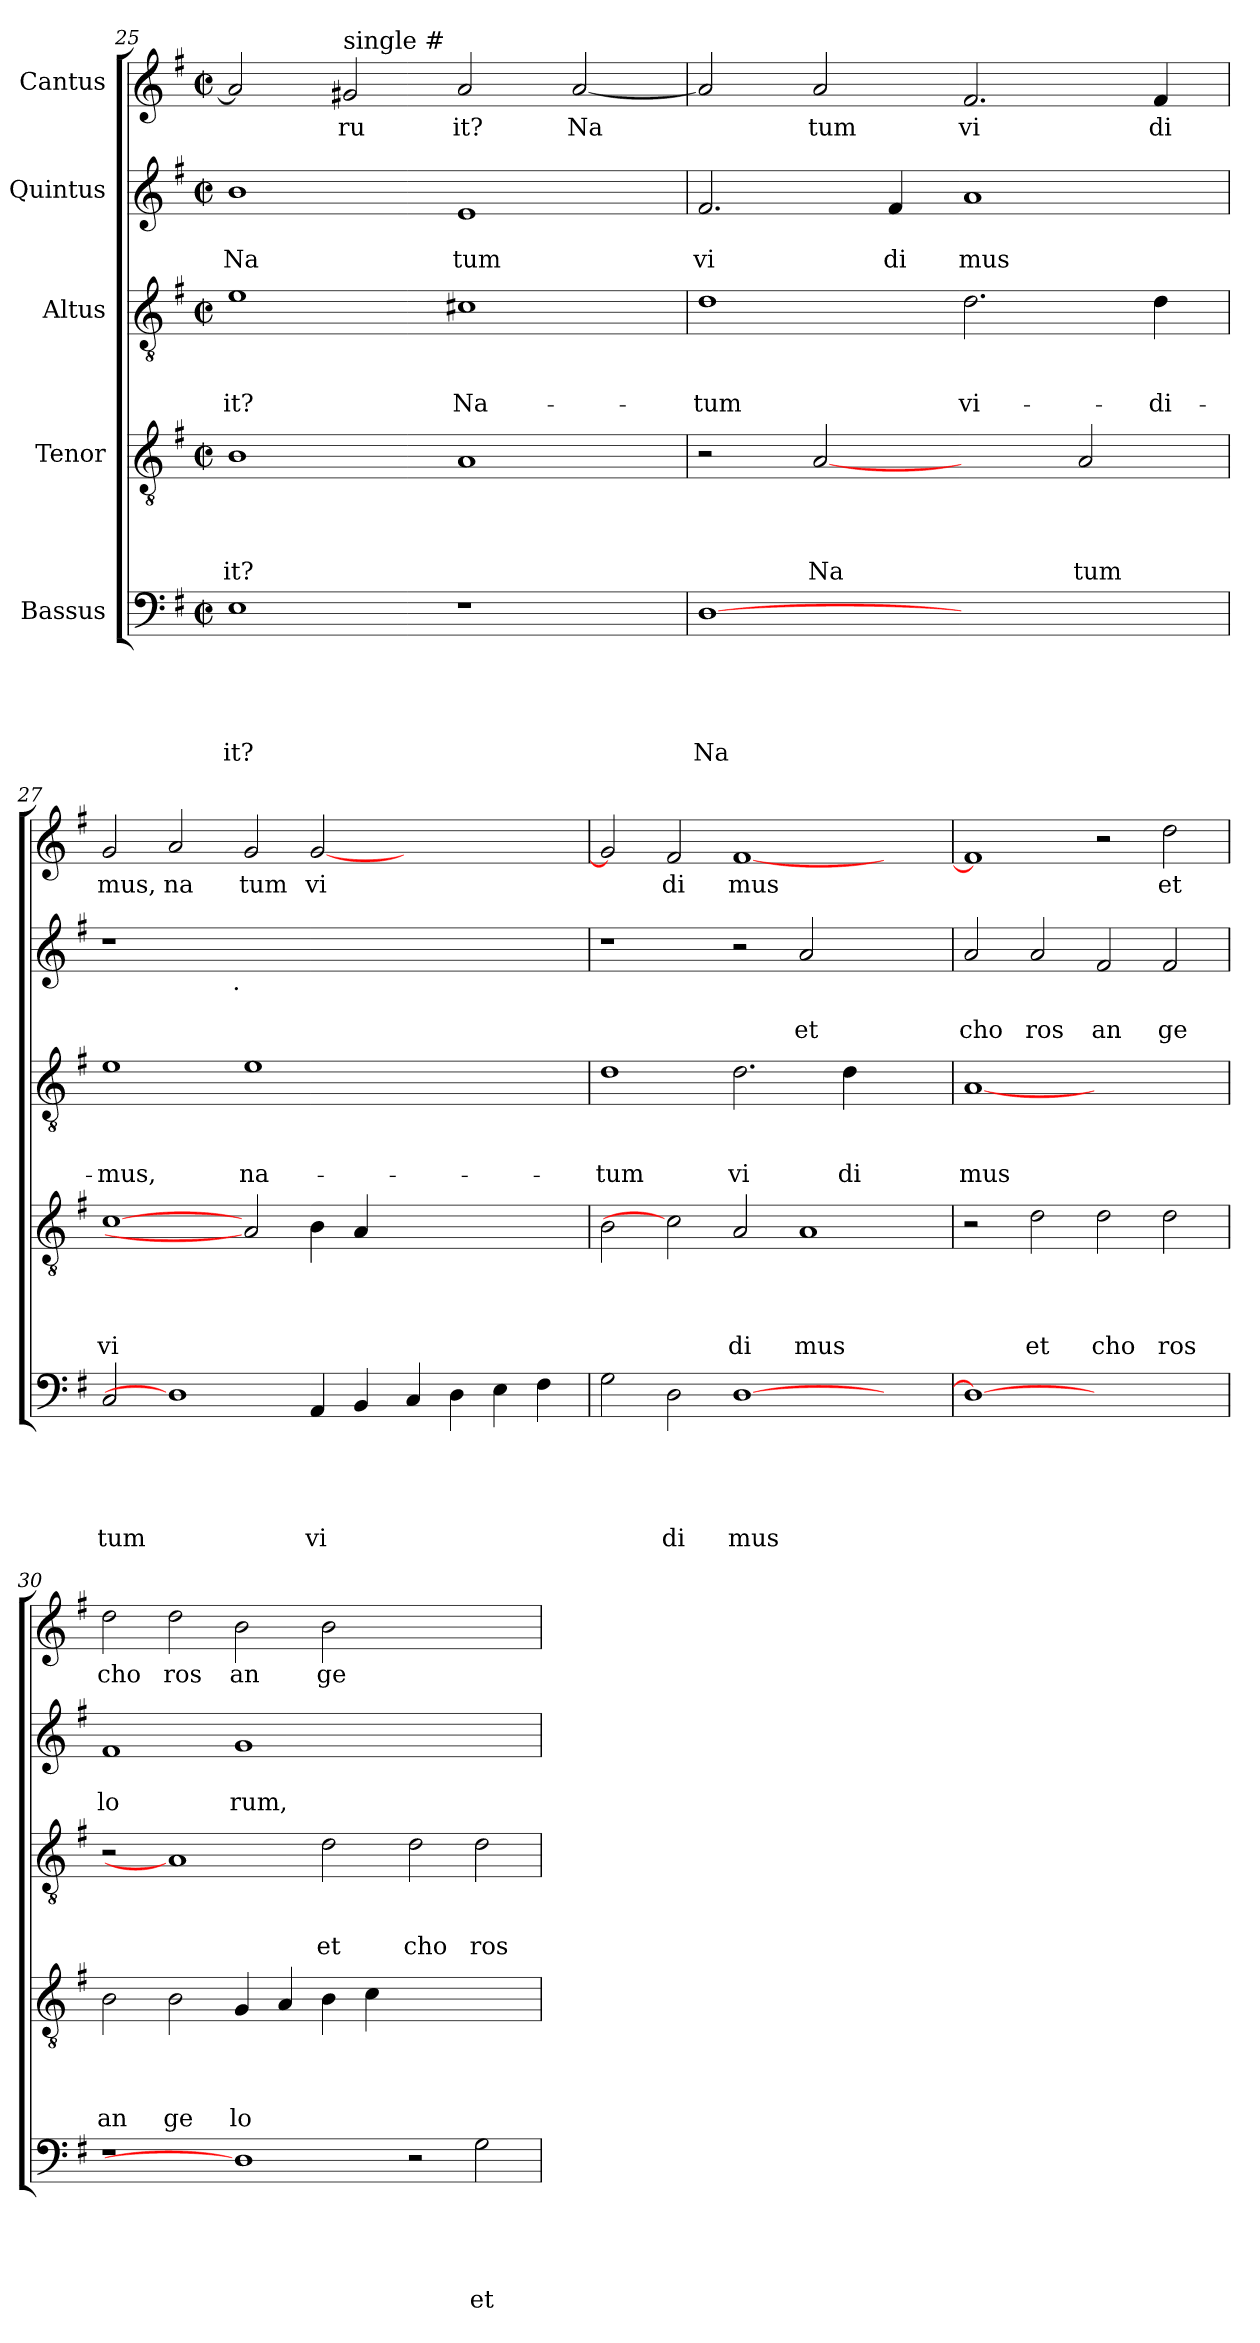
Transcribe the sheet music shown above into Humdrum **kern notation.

**kern	**text	**text	**text	**text	**text	**kern	**text	**text	**text	**text	**kern	**text	**text	**text	**kern	**text	**text	**kern	**text
*part5	*part5	*part5	*part5	*part5	*part5	*part4	*part4	*part4	*part4	*part4	*part3	*part3	*part3	*part3	*part2	*part2	*part2	*part1	*part1
*staff5	*staff5	*staff5	*staff5	*staff5	*staff5	*staff4	*staff4	*staff4	*staff4	*staff4	*staff3	*staff3	*staff3	*staff3	*staff2	*staff2	*staff2	*staff1	*staff1
*I"Bassus	*	*	*	*	*	*I"Tenor	*	*	*	*	*I"Altus	*	*	*	*I"Quintus	*	*	*I"Cantus	*
*clefF4	*	*	*	*	*	*clefGv2	*	*	*	*	*clefGv2	*	*	*	*clefG2	*	*	*clefG2	*
*k[f#]	*	*	*	*	*	*k[f#]	*	*	*	*	*k[f#]	*	*	*	*k[f#]	*	*	*k[f#]	*
*G:	*	*	*	*	*	*G:	*	*	*	*	*G:	*	*	*	*G:	*	*	*G:	*
*M2/2	*	*	*	*	*	*M2/2	*	*	*	*	*M2/2	*	*	*	*M2/2	*	*	*M2/2	*
*met(c|)	*	*	*	*	*	*met(c|)	*	*	*	*	*met(c|)	*	*	*	*met(c|)	*	*	*met(c|)	*
=25	=25	=25	=25	=25	=25	=25	=25	=25	=25	=25	=25	=25	=25	=25	=25	=25	=25	=25	=25
!	!	!	!	!	!LO:LY:b	!	!	!	!	!LO:LY:b	!	!	!	!LO:LY:b	!	!	!LO:LY:b	!	!
1E	.	.	.	.	it?	1B	.	.	.	it?	1e	.	.	-it?	1b	.	Na	2a/]	.
!	!	!	!	!	!	!	!	!	!	!	!	!	!	!	!	!	!	!LO:TX:a:t=single #	!
!	!	!	!	!	!	!	!	!	!	!	!	!	!	!	!	!	!	!	!LO:LY:b
.	.	.	.	.	.	.	.	.	.	.	.	.	.	.	.	.	.	2g#/	ru
!	!	!	!	!	!	!	!	!	!	!	!	!	!	!LO:LY:b	!	!	!LO:LY:b	!	!LO:LY:b
1r	.	.	.	.	.	1A	.	.	.	.	1c#X	.	.	Na-	1e	.	tum	2a/	it?
!	!	!	!	!	!	!	!	!	!	!	!	!	!	!	!	!	!	!	!LO:LY:b
.	.	.	.	.	.	.	.	.	.	.	.	.	.	.	.	.	.	[<2a/	Na
=26	=26	=26	=26	=26	=26	=26	=26	=26	=26	=26	=26	=26	=26	=26	=26	=26	=26	=26	=26
!	!	!	!	!	!LO:LY:b	!	!	!	!	!	!	!	!	!LO:LY:b	!	!	!LO:LY:b	!	!
[1D	.	.	.	.	Na	2r	.	.	.	.	1d	.	.	-tum	2.f#/	.	vi	2a/]	.
!	!	!	!	!	!	!	!	!	!	!LO:LY:b	!	!	!	!	!	!	!	!	!LO:LY:b
.	.	.	.	.	.	[2A	.	.	.	Na	.	.	.	.	.	.	.	2a/	tum
!	!	!	!	!	!	!	!	!	!	!	!	!	!	!	!	!	!LO:LY:b	!	!
.	.	.	.	.	.	.	.	.	.	.	.	.	.	.	4f#/	.	di	.	.
!	!	!	!	!	!	!	!	!	!	!	!	!	!	!LO:LY:b	!	!	!LO:LY:b	!	!LO:LY:b
1ryy	.	.	.	.	.	2ryy	.	.	.	.	2.d\	.	.	vi-	1a	.	mus	2.f#/	vi
!	!	!	!	!	!	!	!	!	!	!LO:LY:b	!	!	!	!	!	!	!	!	!
.	.	.	.	.	.	2A/	.	.	.	tum	.	.	.	.	.	.	.	.	.
!	!	!	!	!	!	!	!	!	!	!	!	!	!	!LO:LY:b	!	!	!	!	!LO:LY:b
.	.	.	.	.	.	.	.	.	.	.	4d\	.	.	-di-	.	.	.	4f#/	di
=27	=27	=27	=27	=27	=27	=27	=27	=27	=27	=27	=27	=27	=27	=27	=27	=27	=27	=27	=27
!	!	!	!	!	!LO:LY:b	!	!	!	!	!LO:LY:b	!	!	!	!LO:LY:b	!	!	!	!	!LO:LY:b
*	*	*	*	*	*	*	*	*	*	*	*	*	*	*	*^	*	*	*	*
2C/	.	.	.	.	tum	[1c	.	.	.	vi	1e	.	.	-mus,	1r	2ryy	.	.	2g/	mus,
!	!	!	!	!	!	!	!	!	!	!	!	!	!	!	!	!	!	!	!	!LO:LY:b
1D]	.	.	.	.	.	.	.	.	.	.	.	.	.	.	.	4...ryy	.	.	2a/	na
!	!	!	!	!	!	!	!	!	!	!	!	!	!	!	!	!LO:TX:b:t=.	!	!	!	!
.	.	.	.	.	.	.	.	.	.	.	.	.	.	.	.	1ryy	.	.	.	.
!	!	!	!	!	!	!	!	!	!	!	!	!	!	!LO:LY:b	!	!	!	!	!	!LO:LY:b
.	.	.	.	.	.	2A]	.	.	.	.	1e	.	.	na-	0ryy	.	.	.	2g/	tum
!	!	!	!	!	!LO:LY:b	!	!	!	!	!	!	!	!	!	!	!	!	!	!	!LO:LY:b
4AA/	.	.	.	.	vi	4B\	.	.	.	.	.	.	.	.	.	.	.	.	[<2g/	vi
4BB/	.	.	.	.	.	4A/	.	.	.	.	.	.	.	.	.	.	.	.	.	.
.	.	.	.	.	.	.	.	.	.	.	.	.	.	.	.	1ryy	.	.	.	.
4C/	.	.	.	.	.	1ryy	.	.	.	.	1ryy	.	.	.	.	.	.	.	1ryy	.
4D\	.	.	.	.	.	.	.	.	.	.	.	.	.	.	.	.	.	.	.	.
4E\	.	.	.	.	.	.	.	.	.	.	.	.	.	.	.	.	.	.	.	.
4F#\	.	.	.	.	.	.	.	.	.	.	.	.	.	.	.	.	.	.	.	.
.	.	.	.	.	.	.	.	.	.	.	.	.	.	.	.	32ryy	.	.	.	.
!!LO:PB:g=z
=28	=28	=28	=28	=28	=28	=28	=28	=28	=28	=28	=28	=28	=28	=28	=28	=28	=28	=28	=28	=28
!	!	!	!	!	!	!	!	!	!	!	!	!	!	!LO:LY:b	!	!	!	!	!	!
*	*	*	*	*	*	*	*	*	*	*	*	*	*	*	*v	*v	*	*	*	*
2G\	.	.	.	.	.	2B\	.	.	.	.	1d	.	.	-tum	1r	.	.	2g/]	.
!	!	!	!	!	!LO:LY:b	!	!	!	!	!	!	!	!	!	!	!	!	!	!LO:LY:b
2D\	.	.	.	.	di	2c]	.	.	.	.	.	.	.	.	.	.	.	2f#/	di
!	!	!	!	!	!LO:LY:b	!	!	!	!	!LO:LY:b	!	!	!	!LO:LY:b	!	!	!	!	!LO:LY:b
[>1D	.	.	.	.	mus	2A/	.	.	.	di	2.d\	.	.	vi	2r	.	.	[<1f#	mus
!	!	!	!	!	!	!	!	!	!	!LO:LY:b	!	!	!	!	!	!	!LO:LY:b	!	!
.	.	.	.	.	.	1A	.	.	.	mus	.	.	.	.	2a/	.	et	.	.
!	!	!	!	!	!	!	!	!	!	!	!	!	!	!LO:LY:b	!	!	!	!	!
.	.	.	.	.	.	.	.	.	.	.	4d\	.	.	di	.	.	.	.	.
2ryy	.	.	.	.	.	.	.	.	.	.	2ryy	.	.	.	2ryy	.	.	2ryy	.
=29	=29	=29	=29	=29	=29	=29	=29	=29	=29	=29	=29	=29	=29	=29	=29	=29	=29	=29	=29
!	!	!	!	!	!	!	!	!	!	!	!	!	!	!LO:LY:b	!	!	!LO:LY:b	!	!
1D_	.	.	.	.	.	2r	.	.	.	.	[1A	.	.	mus	2a/	.	cho	1f#]	.
!	!	!	!	!	!	!	!	!	!	!LO:LY:b	!	!	!	!	!	!	!LO:LY:b	!	!
.	.	.	.	.	.	2d\	.	.	.	et	.	.	.	.	2a/	.	ros	.	.
!	!	!	!	!	!	!	!	!	!	!LO:LY:b	!	!	!	!	!	!	!LO:LY:b	!	!
1ryy	.	.	.	.	.	2d\	.	.	.	cho	1ryy	.	.	.	2f#/	.	an	2r	.
!	!	!	!	!	!	!	!	!	!	!LO:LY:b	!	!	!	!	!	!	!LO:LY:b	!	!LO:LY:b
.	.	.	.	.	.	2d\	.	.	.	ros	.	.	.	.	2f#/	.	ge	2dd\	et
=30	=30	=30	=30	=30	=30	=30	=30	=30	=30	=30	=30	=30	=30	=30	=30	=30	=30	=30	=30
!	!	!	!	!	!	!	!	!	!	!LO:LY:b	!	!	!	!	!	!	!LO:LY:b	!	!LO:LY:b
1r	.	.	.	.	.	2B\	.	.	.	an	2r	.	.	.	1f#	.	lo	2dd\	cho
!	!	!	!	!	!	!	!	!	!	!LO:LY:b	!	!	!	!	!	!	!	!	!LO:LY:b
.	.	.	.	.	.	2B\	.	.	.	ge	1A]	.	.	.	.	.	.	2dd\	ros
!	!	!	!	!	!	!	!	!	!	!LO:LY:b	!	!	!	!	!	!	!LO:LY:b	!	!LO:LY:b
1D]	.	.	.	.	.	4G/	.	.	.	lo	.	.	.	.	1g	.	rum,	2b\	an
.	.	.	.	.	.	4A/	.	.	.	.	.	.	.	.	.	.	.	.	.
!	!	!	!	!	!	!	!	!	!	!	!	!	!	!LO:LY:b	!	!	!	!	!LO:LY:b
.	.	.	.	.	.	4B\	.	.	.	.	2d\	.	.	et	.	.	.	2b\	ge
.	.	.	.	.	.	4c\	.	.	.	.	.	.	.	.	.	.	.	.	.
!	!	!	!	!	!	!	!	!	!	!	!	!	!	!LO:LY:b	!	!	!	!	!
2r	.	.	.	.	.	1ryy	.	.	.	.	2d\	.	.	cho	1ryy	.	.	1ryy	.
!	!	!	!	!	!LO:LY:b	!	!	!	!	!	!	!	!	!LO:LY:b	!	!	!	!	!
2G\	.	.	.	.	et	.	.	.	.	.	2d\	.	.	ros	.	.	.	.	.
=	=	=	=	=	=	=	=	=	=	=	=	=	=	=	=	=	=	=	=
*-	*-	*-	*-	*-	*-	*-	*-	*-	*-	*-	*-	*-	*-	*-	*-	*-	*-	*-	*-
